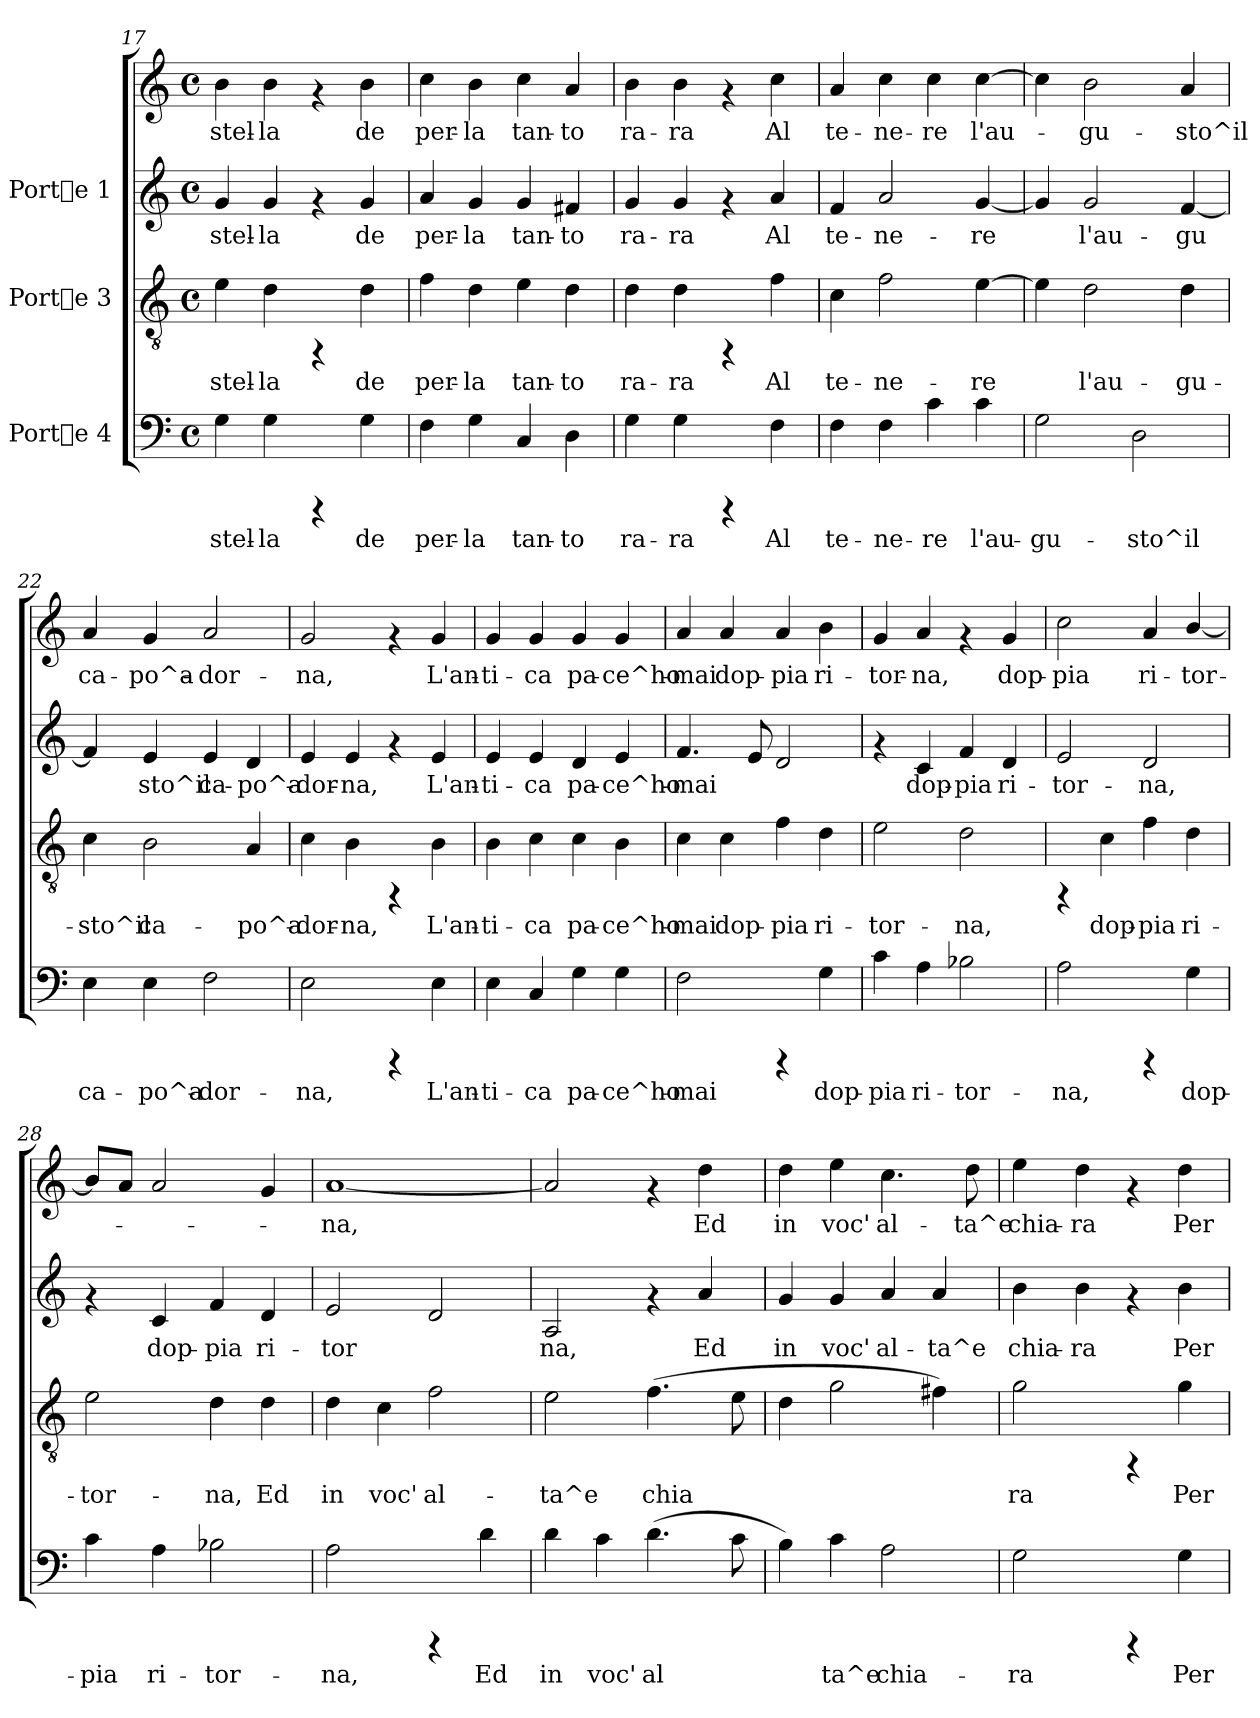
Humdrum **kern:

**kern	**text	**kern	**text	**kern	**text	**kern	**text
*part3	*part3	*part2	*part2	*part1	*part1	*part1	*part1
*staff4	*staff4	*staff3	*staff3	*staff2	*staff2	*staff1	*staff1
*I"Porte 4	*	*I"Porte 3	*	*I"Porte 1	*	*	*
*clefF4	*	*clefGv2	*	*clefG2	*	*clefG2	*
*M4/4	*	*M4/4	*	*M4/4	*	*M4/4	*
*met(c)	*	*met(c)	*	*met(c)	*	*met(c)	*
=17	=17	=17	=17	=17	=17	=17	=17
!	!LO:LY:b:cj	!	!LO:LY:b:cj	!	!LO:LY:b:cj	!	!LO:LY:b:cj
4G\	stel-	4e\	stel-	4g/	stel-	4b\	stel-
!	!LO:LY:b:cj	!	!LO:LY:b:cj	!	!LO:LY:b:cj	!	!LO:LY:b:cj
4G\	-la	4d\	-la	4g/	-la	4b\	-la
4rCCC	.	4rFF	.	4rf	.	4rf	.
!	!LO:LY:b:cj	!	!LO:LY:b:cj	!	!LO:LY:b:cj	!	!LO:LY:b:cj
4G\	de	4d\	de	4g/	de	4b\	de
=18	=18	=18	=18	=18	=18	=18	=18
!	!LO:LY:b:cj	!	!LO:LY:b:cj	!	!LO:LY:b:cj	!	!LO:LY:b:cj
4F\	per-	4f\	per-	4a/	per-	4cc\	per-
!	!LO:LY:b:cj	!	!LO:LY:b:cj	!	!LO:LY:b:cj	!	!LO:LY:b:cj
4G\	-la	4d\	-la	4g/	-la	4b\	-la
!	!LO:LY:b:cj	!	!LO:LY:b:cj	!	!LO:LY:b:cj	!	!LO:LY:b:cj
4C/	tan-	4e\	tan-	4g/	tan-	4cc\	tan-
!	!LO:LY:b:cj	!	!LO:LY:b:cj	!	!LO:LY:b:cj	!	!LO:LY:b:cj
4D\	-to	4d\	-to	4f#X/	-to	4a/	-to
!!LO:PB:g=z
=19	=19	=19	=19	=19	=19	=19	=19
!	!LO:LY:b:cj	!	!LO:LY:b:cj	!	!LO:LY:b:cj	!	!LO:LY:b:cj
4G\	ra-	4d\	ra-	4g/	ra-	4b\	ra-
!	!LO:LY:b:cj	!	!LO:LY:b:cj	!	!LO:LY:b:cj	!	!LO:LY:b:cj
4G\	-ra	4d\	-ra	4g/	-ra	4b\	-ra
4rCCC	.	4rFF	.	4rf	.	4rf	.
!	!LO:LY:b:cj	!	!LO:LY:b:cj	!	!LO:LY:b:cj	!	!LO:LY:b:cj
4F\	Al	4f\	Al	4a/	Al	4cc\	Al
=20	=20	=20	=20	=20	=20	=20	=20
!	!LO:LY:b:cj	!	!LO:LY:b:cj	!	!LO:LY:b:cj	!	!LO:LY:b:cj
4F\	te-	4c\	te-	4f/	-te-	4a/	te-
!	!LO:LY:b:cj	!	!LO:LY:b:cj	!	!LO:LY:b:cj	!	!LO:LY:b:cj
4F\	-ne-	2f\	-ne-	2a/	-ne-	4cc\	-ne-
!	!LO:LY:b:cj	!	!	!	!	!	!LO:LY:b:cj
4c\	-re	.	.	.	.	4cc\	-re
!	!LO:LY:b:cj	!	!LO:LY:b:cj	!	!LO:LY:b:cj	!	!LO:LY:b:cj
4c\	l'au-	[>4e\	-re	[<4g/	-re	[>4cc\	l'au-
=21	=21	=21	=21	=21	=21	=21	=21
!	!LO:LY:b:cj	!	!LO:LY:b:cj	!	!LO:LY:b:cj	!	!LO:LY:b:cj
2G\	-gu-	4e\]	.	4g/]	.	4cc\]	.
!	!	!	!LO:LY:b:cj	!	!LO:LY:b:cj	!	!LO:LY:b:cj
.	.	2d\	l'au-	2g/	l'au-	2b\	gu-
!	!LO:LY:b:cj	!	!	!	!	!	!
2D\	-sto^il	.	.	.	.	.	.
!	!	!	!LO:LY:b:cj	!	!LO:LY:b:cj	!	!LO:LY:b:cj
.	.	4d\	-gu-	[<4f/	-gu-	4a/	-sto^il
=22	=22	=22	=22	=22	=22	=22	=22
!	!LO:LY:b:cj	!	!LO:LY:b:cj	!	!LO:LY:b:cj	!	!LO:LY:b:cj
4E\	ca-	4c\	-sto^il	4f/]	-	4a/	-ca-
!	!LO:LY:b:cj	!	!LO:LY:b:cj	!	!LO:LY:b:cj	!	!LO:LY:b:cj
4E\	-po^a-	2B\	ca-	4e/	sto^il	4g/	-po^a-
!	!LO:LY:b:cj	!	!	!	!LO:LY:b:cj	!	!LO:LY:b:cj
2F\	-dor-	.	.	4e/	ca-	2a/	-dor-
!	!	!	!LO:LY:b:cj	!	!LO:LY:b:cj	!	!
.	.	4A/	-po^a-	4d/	-po^a-	.	.
=23	=23	=23	=23	=23	=23	=23	=23
!	!LO:LY:b:cj	!	!LO:LY:b:cj	!	!LO:LY:b:cj	!	!LO:LY:b:cj
2E\	-na,	4c\	-dor-	4e/	-dor-	2g/	-na,
!	!	!	!LO:LY:b:cj	!	!LO:LY:b:cj	!	!
.	.	4B\	-na,	4e/	-na,	.	.
4rCCC	.	4rFF	.	4rf	.	4rf	.
!	!LO:LY:b:cj	!	!LO:LY:b:cj	!	!LO:LY:b:cj	!	!LO:LY:b:cj
4E\	L'an-	4B\	L'an-	4e/	L'an-	4g/	L'an-
!!LO:LB:g=z
=24	=24	=24	=24	=24	=24	=24	=24
!	!LO:LY:b:cj	!	!LO:LY:b:cj	!	!LO:LY:b:cj	!	!LO:LY:b:cj
4E\	-ti-	4B\	-ti-	4e/	-ti-	4g/	-ti-
!	!LO:LY:b:cj	!	!LO:LY:b:cj	!	!LO:LY:b:cj	!	!LO:LY:b:cj
4C/	-ca	4c\	-ca	4e/	-ca	4g/	-ca
!	!LO:LY:b:cj	!	!LO:LY:b:cj	!	!LO:LY:b:cj	!	!LO:LY:b:cj
4G\	pa-	4c\	pa-	4d/	pa-	4g/	pa-
!	!LO:LY:b:cj	!	!LO:LY:b:cj	!	!LO:LY:b:cj	!	!LO:LY:b:cj
4G\	-ce^ho-	4B\	-ce^ho-	4e/	-ce^ho-	4g/	-ce^ho-
=25	=25	=25	=25	=25	=25	=25	=25
!	!LO:LY:b:cj	!	!LO:LY:b:cj	!	!LO:LY:b:cj	!	!LO:LY:b:cj
2F\	-mai	4c\	-mai	4.f/	-mai	4a/	-mai
!	!	!	!LO:LY:b:cj	!	!	!	!LO:LY:b:cj
.	.	4c\	dop-	.	.	4a/	dop-
!	!	!	!	!	!LO:LY:b:cj	!	!
.	.	.	.	8e/	.	.	.
!	!	!	!LO:LY:b:cj	!	!LO:LY:b:cj	!	!LO:LY:b:cj
4rCCC	.	4f\	-pia	2d/	.	4a/	-pia
!	!LO:LY:b:cj	!	!LO:LY:b:cj	!	!	!	!LO:LY:b:cj
4G\	dop-	4d\	ri-	.	.	4b\	ri-
=26	=26	=26	=26	=26	=26	=26	=26
!	!LO:LY:b:cj	!	!LO:LY:b:cj	!	!	!	!LO:LY:b:cj
4c\	-pia	2e\	-tor-	4rf	.	4g/	tor-
!	!LO:LY:b:cj	!	!	!	!LO:LY:b:cj	!	!LO:LY:b:cj
4A\	ri-	.	.	4c/	-dop-	4a/	-na,
!	!LO:LY:b:cj	!	!LO:LY:b:cj	!	!LO:LY:b:cj	!	!
2B-X\	-tor-	2d\	-na,	4f/	-pia	4rf	.
!	!	!	!	!	!LO:LY:b:cj	!	!LO:LY:b:cj
.	.	.	.	4d/	ri-	4g/	dop-
=27	=27	=27	=27	=27	=27	=27	=27
!	!LO:LY:b:cj	!	!	!	!LO:LY:b:cj	!	!LO:LY:b:cj
2A\	-na,	4rFF	.	2e/	-tor-	2cc\	-pia
!	!	!	!LO:LY:b:cj	!	!	!	!
.	.	4c\	dop-	.	.	.	.
!	!	!	!LO:LY:b:cj	!	!LO:LY:b:cj	!	!LO:LY:b:cj
4rCCC	.	4f\	-pia	2d/	-na,	4a/	ri-
!	!LO:LY:b:cj	!	!LO:LY:b:cj	!	!	!	!LO:LY:b:cj
4G\	dop-	4d\	ri-	.	.	[<4b/	-tor-
=28	=28	=28	=28	=28	=28	=28	=28
!	!LO:LY:b:cj	!	!LO:LY:b:cj	!	!	!	!
4c\	-pia	2e\	-tor-	4rf	.	8b/L]	.
.	.	.	.	.	.	8a/J	.
!	!LO:LY:b:cj	!	!	!	!LO:LY:b:cj	!	!
4A\	ri-	.	.	4c/	dop-	2a/	.
!	!LO:LY:b:cj	!	!LO:LY:b:cj	!	!LO:LY:b:cj	!	!
2B-X\	-tor-	4d\	-na,	4f/	-pia	.	.
!	!	!	!LO:LY:b:cj	!	!LO:LY:b:cj	!	!
.	.	4d\	Ed	4d/	ri-	4g/	.
!!LO:LB:g=z
=29	=29	=29	=29	=29	=29	=29	=29
!	!LO:LY:b:cj	!	!LO:LY:b:cj	!	!LO:LY:b:cj	!	!LO:LY:b:cj
2A\	-na,	4d\	in	2e/	tor-	[<1a	-na,
!	!	!	!LO:LY:b:cj	!	!	!	!
.	.	4c\	voc'	.	.	.	.
!	!	!	!LO:LY:b:cj	!	!LO:LY:b:cj	!	!
4rCCC	.	2f\	al-	2d/	--	.	.
!	!LO:LY:b:cj	!	!	!	!	!	!
4d\	Ed	.	.	.	.	.	.
=30	=30	=30	=30	=30	=30	=30	=30
!	!LO:LY:b:cj	!	!LO:LY:b:cj	!	!LO:LY:b:cj	!	!LO:LY:b:cj
4d\	in	2e\	-ta^e	2A/	na,	2a/]	-
!	!LO:LY:b:cj	!	!	!	!	!	!
4c\	voc'	.	.	.	.	.	.
!	!LO:LY:b:cj	!	!LO:LY:b:cj	!	!	!	!
(>4.d\	al-	(>4.f\	chia-	4rf	.	4rf	.
!	!	!	!	!	!LO:LY:b:cj	!	!LO:LY:b:cj
.	.	.	.	4a/	Ed	4dd\	Ed
!	!LO:LY:b:cj	!	!LO:LY:b:cj	!	!	!	!
8c\	--	8e\	--	.	.	.	.
=31	=31	=31	=31	=31	=31	=31	=31
!	!LO:LY:b:cj	!	!	!	!LO:LY:b:cj	!	!LO:LY:b:cj
4B\)	-	4d\	.	4g/	in	4dd\	in
!	!LO:LY:b:cj	!	!	!	!LO:LY:b:cj	!	!LO:LY:b:cj
4c\	ta^e	2g\	.	4g/	voc'	4ee\	voc'
!	!LO:LY:b:cj	!	!	!	!LO:LY:b:cj	!	!LO:LY:b:cj
2A\	chia-	.	.	4a/	al-	4.cc\	al-
!	!	!	!	!	!LO:LY:b:cj	!	!
.	.	4f#X\)	.	4a/	-ta^e	.	.
!	!	!	!	!	!	!	!LO:LY:b:cj
.	.	.	.	.	.	8dd\	-ta^e
=32	=32	=32	=32	=32	=32	=32	=32
!	!LO:LY:b:cj	!	!LO:LY:b:cj	!	!LO:LY:b:cj	!	!LO:LY:b:cj
2G\	-ra	2g\	-ra	4b\	chia-	4ee\	chia-
!	!	!	!	!	!LO:LY:b:cj	!	!LO:LY:b:cj
.	.	.	.	4b\	-ra	4dd\	-ra
4rCCC	.	4rFF	.	4rf	.	4rf	.
!	!LO:LY:b:cj	!	!LO:LY:b:cj	!	!LO:LY:b:cj	!	!LO:LY:b:cj
4G\	Per	4g\	Per	4b\	Per	4dd\	Per
=	=	=	=	=	=	=	=
*-	*-	*-	*-	*-	*-	*-	*-
